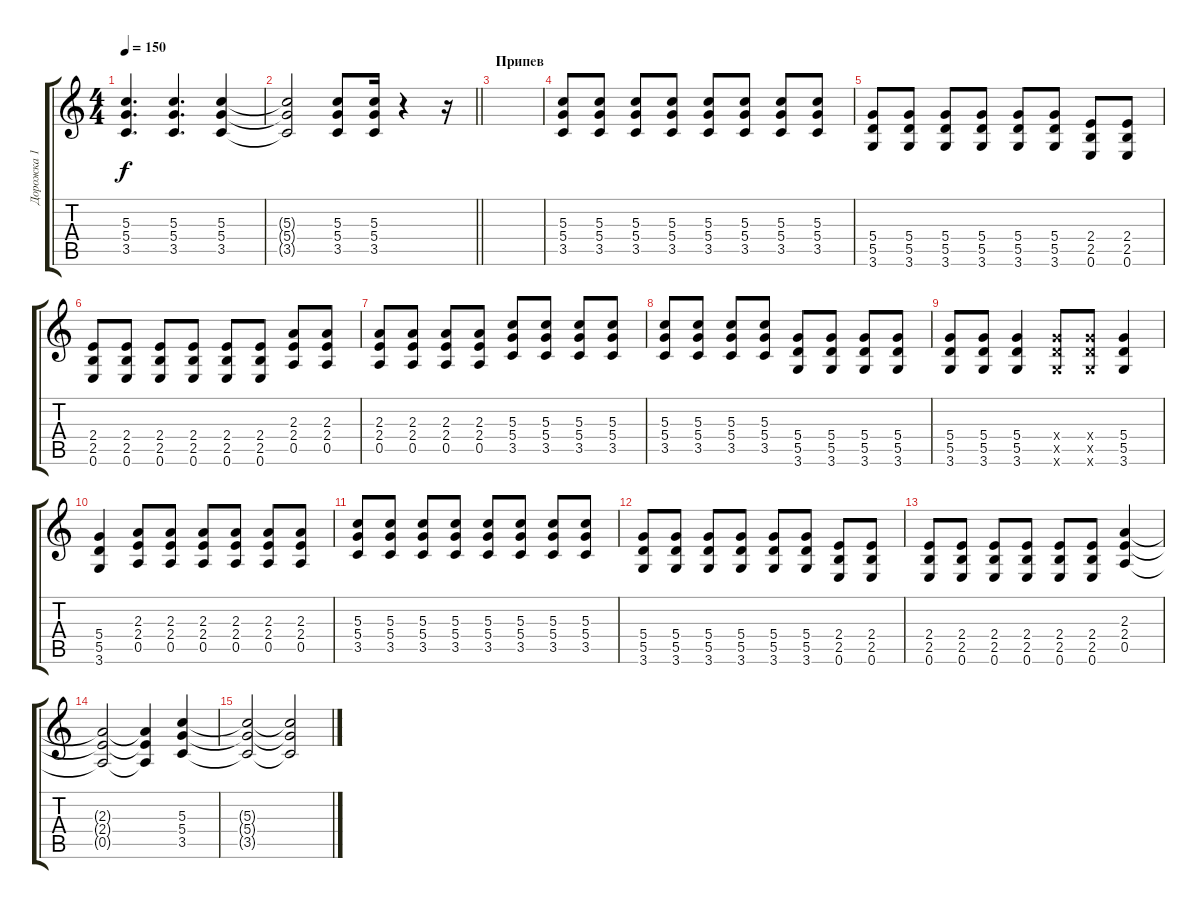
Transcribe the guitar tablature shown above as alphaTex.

\track ("Дорожка 1" "Дорожка 1") {instrument overdrivenguitar}
\staff {score tabs}
\tuning (E4 B3 G3 D3 A2 E2) {hide}
\ts (4 4)
\tempo 150
\clef g2
\ks c
(5.3 5.4 3.5).4{d dy f} (5.3 5.4 3.5).4{d} (5.3 5.4 3.5).4 |
\barLineRight lightlight
(5.3{t} 5.4{t} 3.5{t}).2 (5.3 5.4 3.5).8 (5.3 5.4 3.5).16 r.4 r.16 |
\section ("" "Припев")
|
(5.3 5.4 3.5).8 (5.3 5.4 3.5).8 (5.3 5.4 3.5).8 (5.3 5.4 3.5).8 (5.3 5.4 3.5).8 (5.3 5.4 3.5).8 (5.3 5.4 3.5).8 (5.3 5.4 3.5).8 |
(5.4 5.5 3.6).8 (5.4 5.5 3.6).8 (5.4 5.5 3.6).8 (5.4 5.5 3.6).8 (5.4 5.5 3.6).8 (5.4 5.5 3.6).8 (2.4 2.5 0.6).8 (2.4 2.5 0.6).8 |
(2.4 2.5 0.6).8 (2.4 2.5 0.6).8 (2.4 2.5 0.6).8 (2.4 2.5 0.6).8 (2.4 2.5 0.6).8 (2.4 2.5 0.6).8 (2.3 2.4 0.5).8 (2.3 2.4 0.5).8 |
(2.3 2.4 0.5).8 (2.3 2.4 0.5).8 (2.3 2.4 0.5).8 (2.3 2.4 0.5).8 (5.3 5.4 3.5).8 (5.3 5.4 3.5).8 (5.3 5.4 3.5).8 (5.3 5.4 3.5).8 |
(5.3 5.4 3.5).8 (5.3 5.4 3.5).8 (5.3 5.4 3.5).8 (5.3 5.4 3.5).8 (5.4 5.5 3.6).8 (5.4 5.5 3.6).8 (5.4 5.5 3.6).8 (5.4 5.5 3.6).8 |
(5.4 5.5 3.6).8 (5.4 5.5 3.6).8 (5.4 5.5 3.6).4 (5.4{x} 5.5{x} 3.6{x}).8 (5.4{x} 5.5{x} 3.6{x}).8 (5.4 5.5 3.6).4 |
(5.4 5.5 3.6).4 (2.3 2.4 0.5).8 (2.3 2.4 0.5).8 (2.3 2.4 0.5).8 (2.3 2.4 0.5).8 (2.3 2.4 0.5).8 (2.3 2.4 0.5).8 |
(5.3 5.4 3.5).8 (5.3 5.4 3.5).8 (5.3 5.4 3.5).8 (5.3 5.4 3.5).8 (5.3 5.4 3.5).8 (5.3 5.4 3.5).8 (5.3 5.4 3.5).8 (5.3 5.4 3.5).8 |
(5.4 5.5 3.6).8 (5.4 5.5 3.6).8 (5.4 5.5 3.6).8 (5.4 5.5 3.6).8 (5.4 5.5 3.6).8 (5.4 5.5 3.6).8 (2.4 2.5 0.6).8 (2.4 2.5 0.6).8 |
(2.4 2.5 0.6).8 (2.4 2.5 0.6).8 (2.4 2.5 0.6).8 (2.4 2.5 0.6).8 (2.4 2.5 0.6).8 (2.4 2.5 0.6).8 (2.3 2.4 0.5).4 |
(2.3{t} 2.4{t} 0.5{t}).2 (2.3{t} 2.4{t} 0.5{t}).4 (5.3 5.4 3.5).4 |
(5.3{t} 5.4{t} 3.5{t}).2 (5.3{t} 5.4{t} 3.5{t}).2
